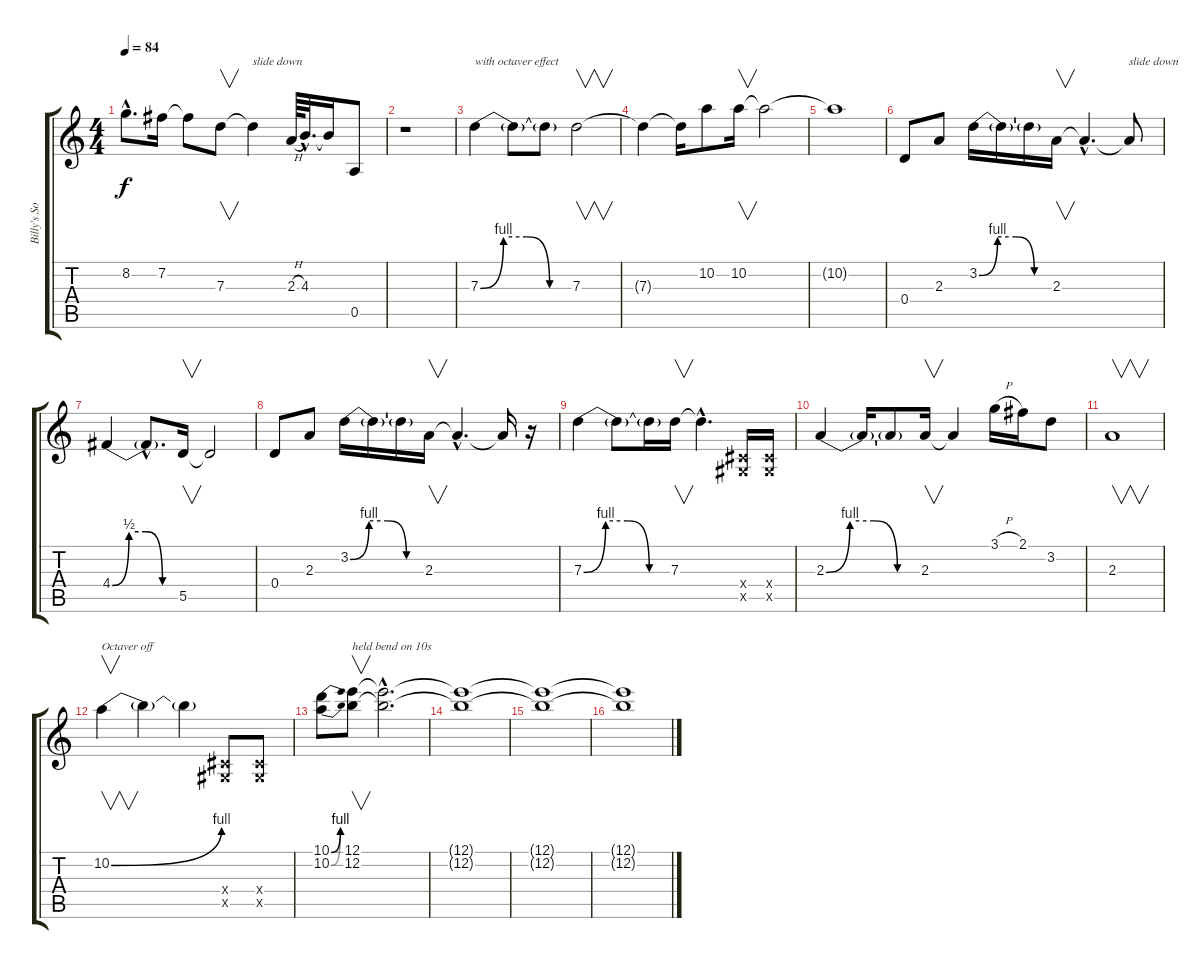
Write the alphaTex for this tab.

\track ("Billy's Solo (Overdriven Guitar)" "Billy's So") {instrument overdrivenguitar}
\staff {score tabs}
\tuning (E4 B3 G3 D3 A2 E2) {hide}
\ts (4 4)
\tempo 84
\clef g2
\ks c
8.2{hac}.8{d dy f} 7.2.16 7.2{t}.8 7.3.8{v} 7.3{t}.4{txt "slide down"} 2.3{h}.64 4.3{hac}.32{d} 4.3{t}.16 0.5.8 |
r.1 |
7.3{be (custom 0 0 15 4 30 4 45 0 60 0)}.4{txt "with octaver effect"} 7.3{t}.8 7.3{t}.8 7.3.2{v} |
7.3{t}.4 7.3{t}.16 10.2.8 10.2.16{v} 10.2{t}.2 |
10.2{t}.1 |
0.4.8 2.3.8 3.2{be (custom 0 0 15 4 30 4 45 0 60 0)}.16 3.2{t}.16 3.2{t}.16 2.3.16{v} 2.3{hac t}.4{d} 2.3{t}.8{txt "slide down"} |
4.4{be (custom 0 0 15 2 30 2 45 0 60 0)}.4 4.4{hac t}.8{d} 5.5.16{v} 5.5{t}.2 |
0.4.8 2.3.8 3.2{be (custom 0 0 15 4 30 4 45 0 60 0)}.16 3.2{t}.16 3.2{t}.16 2.3.16{v} 2.3{hac t}.4{d} 2.3{t}.16 r.16 |
7.3{be (custom 0 0 15 4 30 4 45 0 60 0)}.4 7.3{t}.8 7.3{t}.16 7.3.16{v} 7.3{hac t}.4{d} (-1.4{x} -1.5{x}).16 (-1.4{x} -1.5{x}).16 |
2.3{be (custom 0 0 15 4 30 4 45 0 60 0)}.4 2.3{t}.16 2.3{t}.8 2.3.16{v} 2.3{t}.4 3.1{h}.16 2.1.16 3.2.8 |
2.3.1{v} |
10.2{be (bend 0 0 60 4)}.4{v txt "Octaver off"} 10.2{t}.4 10.2{t}.4 (-1.4{x} -1.5{x}).8 (-1.4{x} -1.5{x}).8 |
(10.1{be (bend 0 0 60 4)} 10.2{be (bend 0 0 60 4)}).8 (12.1 12.2).8{v txt "held bend on 10s"} (12.1{hac t} 12.2{hac t}).2{d} |
(12.1{t} 12.2{t}).1 |
(12.1{t} 12.2{t}).1 |
(12.1{t} 12.2{t}).1
